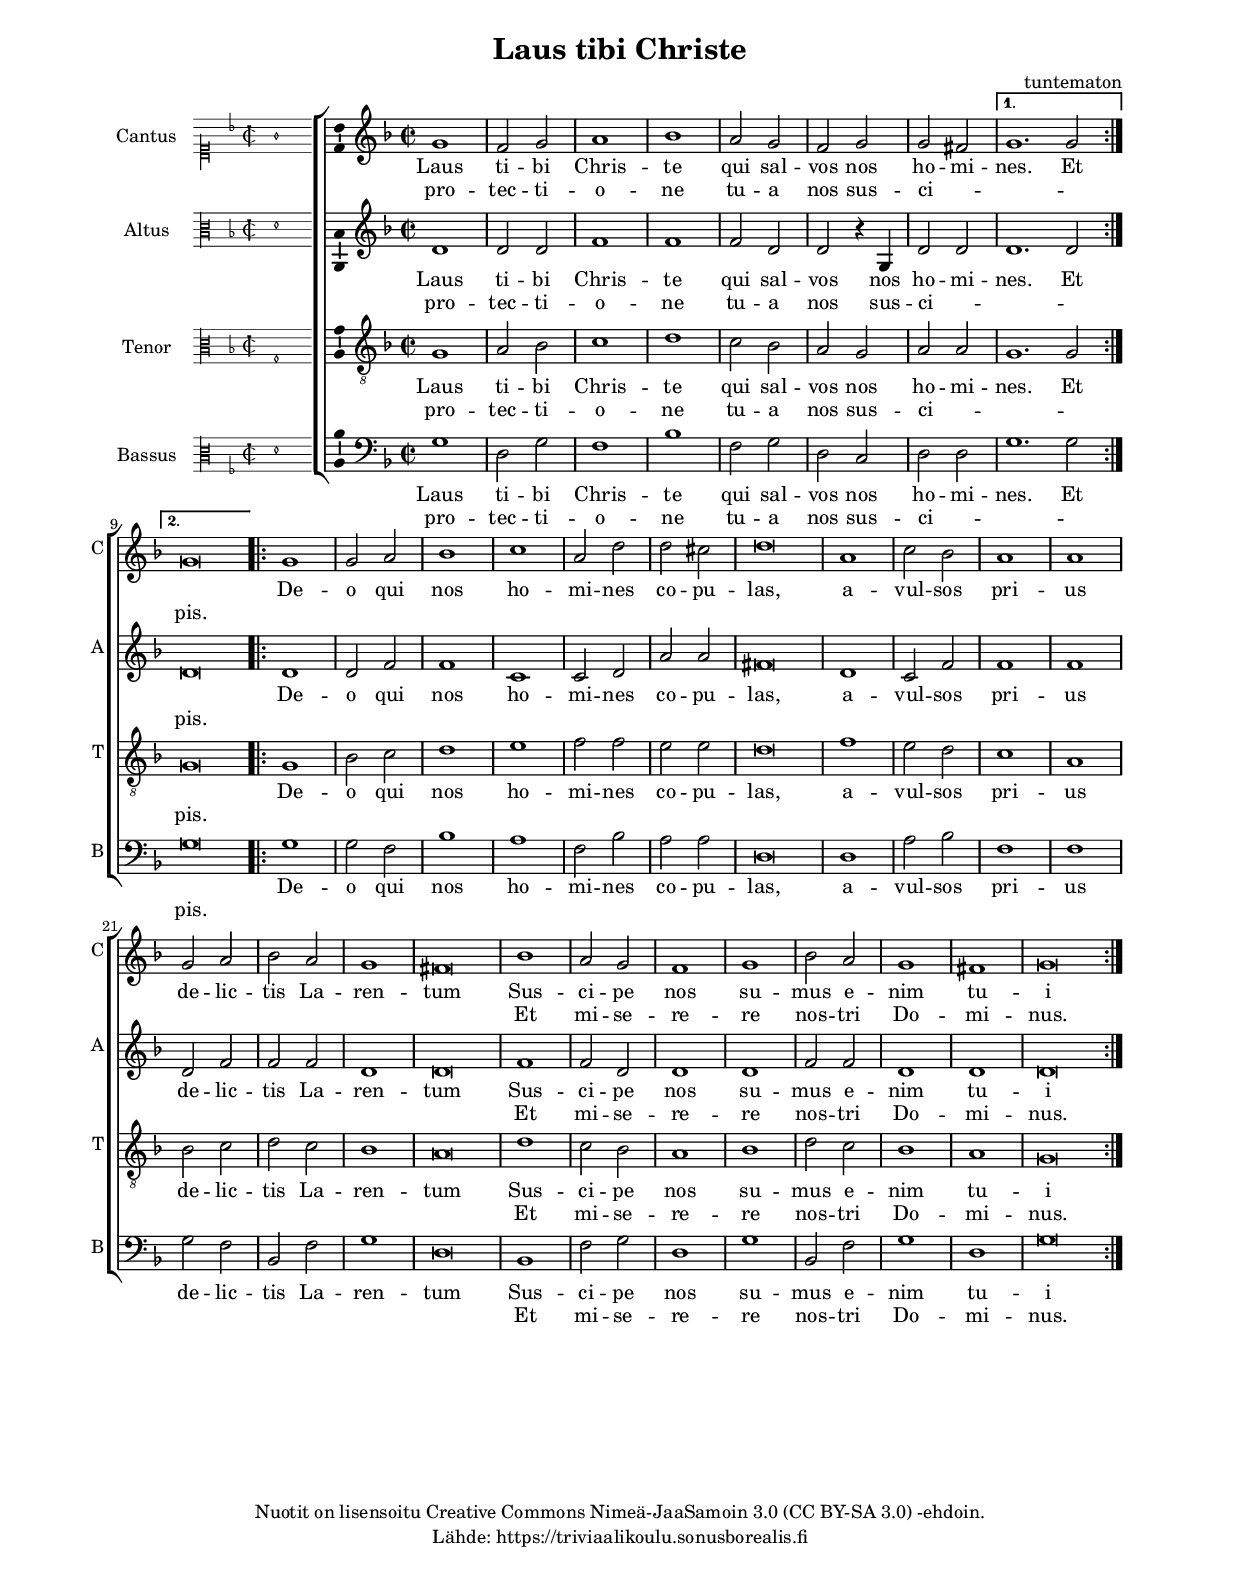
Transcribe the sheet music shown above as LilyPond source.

\version "2.19.80"
\include "suomi.ly"

\include "../paper-margins.ily"

#(set-global-staff-size 16)

global = {
%  \numericTimeSignature
  \time 2/2
%	\set Timing.measureLength = #(ly:make-moment 4/2)
%  \autoBeamOff
  \key d \minor
  \set Staff.midiInstrument = #"voice oohs"
}


SopranoMusic = \relative c'' {
	\set Staff.instrumentName = #"Cantus"
	\set Staff.shortInstrumentName = "C"

	\incipit {
    \clef "mensural-c1"
    \key d
    \minor
    \time 2/2
    g'1
  }

  \repeat volta 2 {
	  g1 | f2 g | a1 | b | a2 g | f g | g fis |
    \set Timing.measureLength = #(ly:make-moment 4/2)
  }
  \alternative {
    {
      g1. g2
    }
    {
      g\breve
    }
  }
  \set Timing.measureLength = #(ly:make-moment 2/2)
  \repeat volta 2 {
    g1 | g2 a | b1 | c | a2 d | d cis |
    \set Timing.measureLength = #(ly:make-moment 4/2)
    d\breve |
    \set Timing.measureLength = #(ly:make-moment 2/2)
    a1 | c2 b | a1 | a | g2 a | b a | g1 |
    \set Timing.measureLength = #(ly:make-moment 4/2)
    fis\breve
    \set Timing.measureLength = #(ly:make-moment 2/2)
    b1 | a2 g | f1 | g | b2 a | g1 | fis |
    \set Timing.measureLength = #(ly:make-moment 4/2)
    g\breve
  }
}

stanzaOneLyrics = \lyricmode {
	Laus ti -- bi Chris -- te qui sal -- vos nos ho -- mi -- nes.
  Et \skip 1
  De -- o  qui nos ho -- mi -- nes co -- pu -- las,
  a -- vul -- sos pri -- us de -- lic -- tis La -- ren -- tum
  Sus -- ci -- pe nos su -- mus e -- nim tu -- i
}

stanzaTwoLyrics = \lyricmode {
   pro -- tec -- ti -- o -- ne tu -- a nos sus -- ci -- _
   \repeat unfold 2 { \skip 1 }
   pis.
  \repeat unfold 21 { \skip 1 }
  Et mi -- se -- re -- re nos -- tri Do -- mi -- nus.
}

AltoMusic = \relative c' {
	\set Staff.instrumentName = #"Altus"
	\set Staff.shortInstrumentName = "A"

	\incipit {
    \clef "mensural-c3"
    \key d \minor
    \time 2/2
    d'1
  }

  \repeat volta 2 {
	  d1 | d2 d | f1 | f | f2 d | d r4 g, | d'2 d |
  }
  \alternative {
    {
      d1. d2
    }
    {
      d\breve
    }
  }
  \set Timing.measureLength = #(ly:make-moment 2/2)
  \repeat volta 2 {
    d1 | d2 f | f1 | c | c2 d | a' a |
    \set Timing.measureLength = #(ly:make-moment 4/2)
    fis\breve |
    \set Timing.measureLength = #(ly:make-moment 2/2)
    d1 | c2 f | f1 | f | d2 f | f f | d1 |
    \set Timing.measureLength = #(ly:make-moment 4/2)
    d\breve |
    \set Timing.measureLength = #(ly:make-moment 2/2)
    f1 | f2 d | d1 | d | f2 f| d1 | d |
    \set Timing.measureLength = #(ly:make-moment 4/2)
    d\breve
  }
}

TenoreMusic = \relative c' {
	\set Staff.instrumentName = #"Tenor"
	\set Staff.shortInstrumentName = "T"

	\incipit { \clef "mensural-c3" \key d \minor \time 2/2 g1 }

	\clef "treble_8"
  \repeat volta 2 {
	  g1 | a2 b | c1 | d | c2 b | a g | a a |
  }
  \alternative {
    {
      g1. g2
    }
    {
      g\breve
    }
  }
  \set Timing.measureLength = #(ly:make-moment 2/2)
  \repeat volta 2 {
    g1 | b2 c | d1 | e | f2 f | e e |
    \set Timing.measureLength = #(ly:make-moment 4/2)
    d\breve |
    \set Timing.measureLength = #(ly:make-moment 2/2)
    f1 | e2 d | c1 | a | b2 c | d c | b1 |
    \set Timing.measureLength = #(ly:make-moment 4/2)
    a\breve |
    \set Timing.measureLength = #(ly:make-moment 2/2)
    d1 | c2 b | a1 | b | d2 c | b1 | a |
    \set Timing.measureLength = #(ly:make-moment 4/2)
    g\breve
  }
}

BassMusic = \relative c' {
	\set Staff.instrumentName = #"Bassus"
	\set Staff.shortInstrumentName = "B"

	\incipit {
    \clef "mensural-c3"
    \set Staff.middleCClefPosition = #4
    \set Staff.middleCPosition = #4
    \set Staff.clefPosition = #0
    \key d \minor
    \time 2/2
    g1
  }

	\clef bass
  \repeat volta 2 {
	  g1 | d2 g | f1 | b | f2 g | d c | d d |
    \set Timing.measureLength = #(ly:make-moment 4/2)
  }
  \alternative {
    {
      g1. g2
    }
    {
      g\breve
    }
  }
  \set Timing.measureLength = #(ly:make-moment 2/2)
  \repeat volta 2 {
    g1 | g2 f | b1 | a | f2 b | a a |
    \set Timing.measureLength = #(ly:make-moment 4/2)
    d,\breve |
    \set Timing.measureLength = #(ly:make-moment 2/2)
    d1 | a'2 b | f1 | f | g2 f | b, f' | g1 |
    \set Timing.measureLength = #(ly:make-moment 4/2)
    d\breve |
    \set Timing.measureLength = #(ly:make-moment 2/2)
    b1 | f'2 g | d1 | g | b,2 f' | g1 | d |
    \set Timing.measureLength = #(ly:make-moment 4/2)
    g\breve
  }

}


\header {
  title = "Laus tibi Christe"
%  subtitle = ""
  composer = "tuntematon"
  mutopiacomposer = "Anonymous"
%  instrument = "Voice (SATB)"
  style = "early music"
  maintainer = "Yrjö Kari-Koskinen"
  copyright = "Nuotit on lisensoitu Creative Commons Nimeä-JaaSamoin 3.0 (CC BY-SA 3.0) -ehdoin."
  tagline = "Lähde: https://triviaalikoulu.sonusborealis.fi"
}

\score {
  \new ChoirStaff <<
    \new Staff <<
      \new Voice = "Soprano" {
		    \global
        \SopranoMusic
      }
     \new Lyrics \lyricsto "Soprano" {
       \stanzaOneLyrics
     }
     \new Lyrics \lyricsto "Soprano" {
       \stanzaTwoLyrics
     }
    >>
    \new Staff <<
      \new Voice = "Alto" {
        \global
        \AltoMusic
      }
     \new Lyrics \lyricsto "Alto" {
       \stanzaOneLyrics
     }
     \new Lyrics \lyricsto "Alto" {
       \stanzaTwoLyrics
     }
    >>
    \new Staff <<
      \new Voice = "Tenore" {
        \global
        \TenoreMusic
      }
      \new Lyrics \lyricsto "Tenore" {
       \stanzaOneLyrics
      }
      \new Lyrics \lyricsto "Tenore" {
        \stanzaTwoLyrics
      }
    >>
    \new Staff <<
      \new Voice = "Bass" {
        \global
        \BassMusic
      }
      \new Lyrics \lyricsto "Bass" {
       \stanzaOneLyrics
      }
      \new Lyrics \lyricsto "Bass" {
        \stanzaTwoLyrics
      }
    >>
  >>
  \layout {
    \context {
      \Voice
      \consists "Ambitus_engraver"
    }
    indent = 3.5\cm
    incipit-width = 2\cm
    \context {
     \Staff \RemoveEmptyStaves
   }
    \context {
     \Score
     \override VerticalAxisGroup.remove-first = ##t
    }
  }
}
